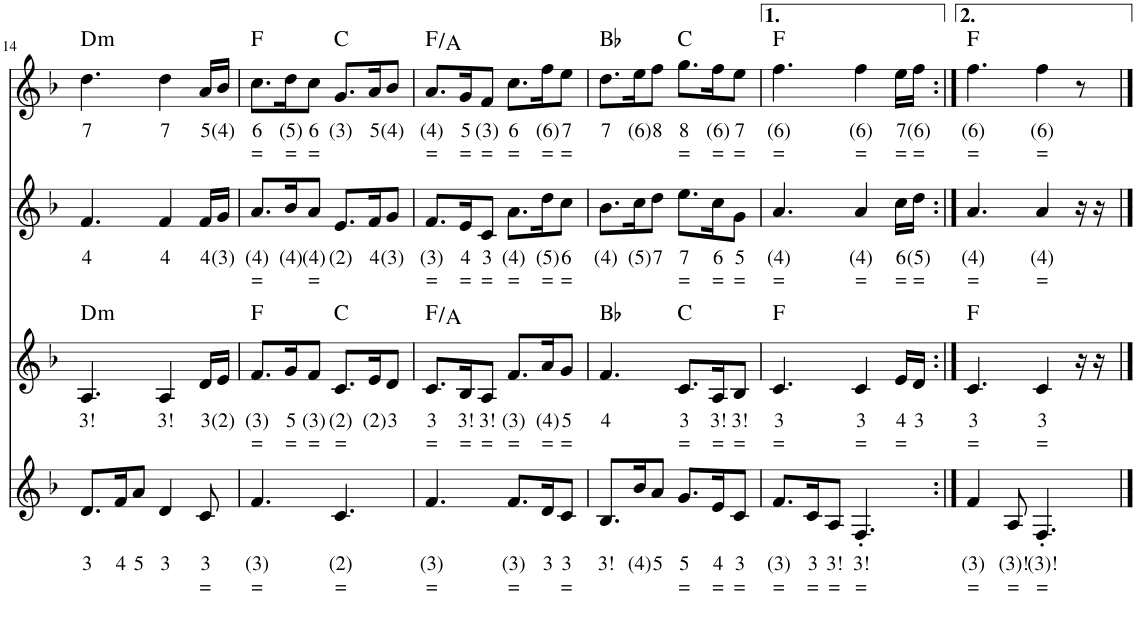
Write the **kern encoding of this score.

**kern	**text	**text	**kern	**text	**text	**kern	**text	**text	**kern	**text	**text	**harte
*part4	*part4	*part4	*part3	*part3	*part3	*part2	*part2	*part2	*part1	*part1	*part1	*part1
*staff4	*staff4	*staff4	*staff3	*staff3	*staff3	*staff2	*staff2	*staff2	*staff1	*staff1	*staff1	*
*I"Stem	*	*	*I"Stem	*	*	*I"Stem	*	*	*I"Stem	*	*	*
!!LO:PB:g=z
*clefG2	*	*	*clefG2	*	*	*clefG2	*	*	*clefG2	*	*	*
*k[b-]	*	*	*k[b-]	*	*	*k[b-]	*	*	*k[b-]	*	*	*
*M6/8	*	*	*M6/8	*	*	*M6/8	*	*	*M6/8	*	*	*
=14	=14	=14	=14	=14	=14	=14	=14	=14	=14	=14	=14	=14
!	!LO:LY:b	!	!	!LO:LY:b	!	!	!LO:LY:b	!	!	!LO:LY:b	!	!LO:H:kt=m
8.d/L	3	.	4.A/	3!	.	4.f/	4	.	4.dd\	7	.	D:min
!	!LO:LY:b	!	!	!	!	!	!	!	!	!	!	!
16f/K	4	.	.	.	.	.	.	.	.	.	.	.
!	!LO:LY:b	!	!	!	!	!	!	!	!	!	!	!
8a/J	5	.	.	.	.	.	.	.	.	.	.	.
!	!LO:LY:b	!	!	!LO:LY:b	!	!	!LO:LY:b	!	!	!LO:LY:b	!	!
4d/	3	.	4A/	3!	.	4f/	4	.	4dd\	7	.	.
!	!LO:LY:b	!LO:LY:b	!	!LO:LY:b	!	!	!LO:LY:b	!	!	!LO:LY:b	!	!
8c/	3	=	16d/LL	3	.	16f/LL	4	.	16a/LL	5	.	.
!	!	!	!	!LO:LY:b	!	!	!LO:LY:b	!	!	!LO:LY:b	!	!
.	.	.	16e/JJ	(2)	.	16g/JJ	(3)	.	16b-/JJ	(4)	.	.
=15	=15	=15	=15	=15	=15	=15	=15	=15	=15	=15	=15	=15
!	!LO:LY:b	!LO:LY:b	!	!LO:LY:b	!LO:LY:b	!	!LO:LY:b	!LO:LY:b	!	!LO:LY:b	!LO:LY:b	!
4.f/	(3)	=	8.f/L	(3)	=	8.a/L	(4)	=	8.cc\L	6	=	F:maj
!	!	!	!	!LO:LY:b	!LO:LY:b	!	!LO:LY:b	!	!	!LO:LY:b	!LO:LY:b	!
.	.	.	16g/K	5	=	16b-/K	(4)	.	16dd\K	(5)	=	.
!	!	!	!	!LO:LY:b	!LO:LY:b	!	!LO:LY:b	!LO:LY:b	!	!LO:LY:b	!LO:LY:b	!
.	.	.	8f/J	(3)	=	8a/J	(4)	=	8cc\J	6	=	.
!	!LO:LY:b	!LO:LY:b	!	!LO:LY:b	!LO:LY:b	!	!LO:LY:b	!	!	!LO:LY:b	!	!
4.c/	(2)	=	8.c/L	(2)	=	8.e/L	(2)	.	8.g/L	(3)	.	C:maj
!	!	!	!	!LO:LY:b	!	!	!LO:LY:b	!	!	!LO:LY:b	!	!
.	.	.	16e/K	(2)	.	16f/K	4	.	16a/K	5	.	.
!	!	!	!	!LO:LY:b	!	!	!LO:LY:b	!	!	!LO:LY:b	!	!
.	.	.	8d/J	3	.	8g/J	(3)	.	8b-/J	(4)	.	.
=16	=16	=16	=16	=16	=16	=16	=16	=16	=16	=16	=16	=16
!	!LO:LY:b	!LO:LY:b	!	!LO:LY:b	!LO:LY:b	!	!LO:LY:b	!LO:LY:b	!	!LO:LY:b	!LO:LY:b	!
4.f/	(3)	=	8.c/L	3	=	8.f/L	(3)	=	8.a/L	(4)	=	F:maj/3
!	!	!	!	!LO:LY:b	!LO:LY:b	!	!LO:LY:b	!LO:LY:b	!	!LO:LY:b	!LO:LY:b	!
.	.	.	16B-/K	3!	=	16e/K	4	=	16g/K	5	=	.
!	!	!	!	!LO:LY:b	!LO:LY:b	!	!LO:LY:b	!LO:LY:b	!	!LO:LY:b	!LO:LY:b	!
.	.	.	8A/J	3!	=	8c/J	3	=	8f/J	(3)	=	.
!	!LO:LY:b	!LO:LY:b	!	!LO:LY:b	!LO:LY:b	!	!LO:LY:b	!LO:LY:b	!	!LO:LY:b	!LO:LY:b	!
8.f/L	(3)	=	8.f/L	(3)	=	8.a\L	(4)	=	8.cc\L	6	=	.
!	!LO:LY:b	!	!	!LO:LY:b	!LO:LY:b	!	!LO:LY:b	!LO:LY:b	!	!LO:LY:b	!LO:LY:b	!
16d/K	3	.	16a/K	(4)	=	16dd\K	(5)	=	16ff\K	(6)	=	.
!	!LO:LY:b	!LO:LY:b	!	!LO:LY:b	!LO:LY:b	!	!LO:LY:b	!LO:LY:b	!	!LO:LY:b	!LO:LY:b	!
8c/J	3	=	8g/J	5	=	8cc\J	6	=	8ee\J	7	=	.
=17	=17	=17	=17	=17	=17	=17	=17	=17	=17	=17	=17	=17
!	!LO:LY:b	!	!	!LO:LY:b	!	!	!LO:LY:b	!	!	!LO:LY:b	!	!
8.B-/L	3!	.	4.f/	4	.	8.b-\L	(4)	.	8.dd\L	7	.	Bb:maj
!	!LO:LY:b	!	!	!	!	!	!LO:LY:b	!	!	!LO:LY:b	!	!
16b-/K	(4)	.	.	.	.	16cc\K	(5)	.	16ee\K	(6)	.	.
!	!LO:LY:b	!	!	!	!	!	!LO:LY:b	!	!	!LO:LY:b	!	!
8a/J	5	.	.	.	.	8dd\J	7	.	8ff\J	8	.	.
!	!LO:LY:b	!LO:LY:b	!	!LO:LY:b	!LO:LY:b	!	!LO:LY:b	!LO:LY:b	!	!LO:LY:b	!LO:LY:b	!
8.g/L	5	=	8.c/L	3	=	8.ee\L	7	=	8.gg\L	8	=	C:maj
!	!LO:LY:b	!LO:LY:b	!	!LO:LY:b	!LO:LY:b	!	!LO:LY:b	!LO:LY:b	!	!LO:LY:b	!LO:LY:b	!
16e/K	4	=	16A/K	3!	=	16cc\K	6	=	16ff\K	(6)	=	.
!	!LO:LY:b	!LO:LY:b	!	!LO:LY:b	!LO:LY:b	!	!LO:LY:b	!LO:LY:b	!	!LO:LY:b	!LO:LY:b	!
8c/J	3	=	8B-/J	3!	=	8g\J	5	=	8ee\J	7	=	.
=18	=18	=18	=18	=18	=18	=18	=18	=18	=18	=18	=18	=18
!	!LO:LY:b	!LO:LY:b	!	!LO:LY:b	!LO:LY:b	!	!LO:LY:b	!LO:LY:b	!	!LO:LY:b	!LO:LY:b	!
8.f/L	(3)	=	4.c/	3	=	4.a/	(4)	=	4.ff\	(6)	=	F:maj
!	!LO:LY:b	!LO:LY:b	!	!	!	!	!	!	!	!	!	!
16c/K	3	=	.	.	.	.	.	.	.	.	.	.
!	!LO:LY:b	!LO:LY:b	!	!	!	!	!	!	!	!	!	!
8A/J	3!	=	.	.	.	.	.	.	.	.	.	.
!	!LO:LY:b	!LO:LY:b	!	!LO:LY:b	!LO:LY:b	!	!LO:LY:b	!LO:LY:b	!	!LO:LY:b	!LO:LY:b	!
4.F'/	3!	=	4c/	3	=	4a/	(4)	=	4ff\	(6)	=	.
!	!	!	!	!LO:LY:b	!LO:LY:b	!	!LO:LY:b	!LO:LY:b	!	!LO:LY:b	!LO:LY:b	!
.	.	.	16e/LL	4	=	16cc\LL	6	=	16ee\LL	7	=	.
!	!	!	!	!LO:LY:b	!	!	!LO:LY:b	!LO:LY:b	!	!LO:LY:b	!LO:LY:b	!
.	.	.	16d/JJ	3	.	16dd\JJ	(5)	=	16ff\JJ	(6)	=	.
=19:|!	=19:|!	=19:|!	=19:|!	=19:|!	=19:|!	=19:|!	=19:|!	=19:|!	=19:|!	=19:|!	=19:|!	=19:|!
!	!LO:LY:b	!LO:LY:b	!	!LO:LY:b	!LO:LY:b	!	!LO:LY:b	!LO:LY:b	!	!LO:LY:b	!LO:LY:b	!
4f/	(3)	=	4.c/	3	=	4.a/	(4)	=	4.ff\	(6)	=	F:maj
!	!LO:LY:b	!LO:LY:b	!	!	!	!	!	!	!	!	!	!
8A/	(3)!	=	.	.	.	.	.	.	.	.	.	.
!	!LO:LY:b	!LO:LY:b	!	!LO:LY:b	!LO:LY:b	!	!LO:LY:b	!LO:LY:b	!	!LO:LY:b	!LO:LY:b	!
4.F'/	(3)!	=	4c/	3	=	4a/	(4)	=	4ff\	(6)	=	.
.	.	.	16r	.	.	16r	.	.	8r	.	.	.
.	.	.	16r	.	.	16r	.	.	.	.	.	.
==	==	==	==	==	==	==	==	==	==	==	==	==
*-	*-	*-	*-	*-	*-	*-	*-	*-	*-	*-	*-	*-
